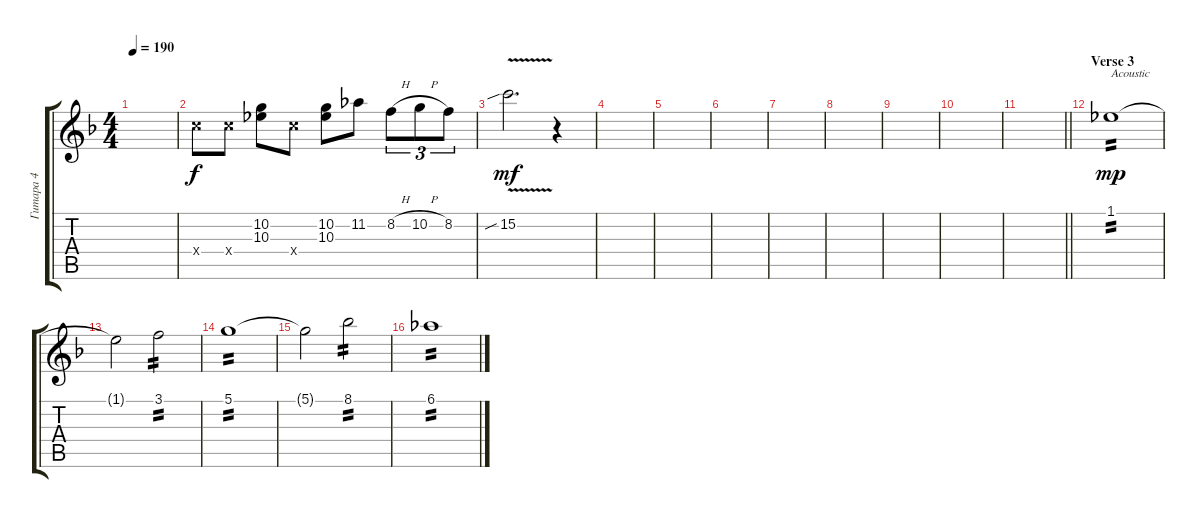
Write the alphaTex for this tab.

\track ("Гитара 4" "Гитара 4") {instrument distortionguitar}
\staff {score tabs}
\tuning (D4 A3 F3 C3 G2 D2) {hide}
\ts (4 4)
\tempo 190
\clef g2
\ks dminor
|
12.4{x}.8 12.4{x}.8 (10.2 10.3).8 12.4{x}.8 (10.2 10.3).8 11.2.8 8.2{h}.8{tu (3 2)} 10.2{h}.8{tu (3 2)} 8.2.8{tu (3 2)} |
15.2{v sib}.2{d dy mf} r.4 |
|
|
|
|
|
|
|
\barLineRight lightlight
|
\section ("" "Verse 3")
1.1.1{txt "Acoustic" tp 2 dy mp instrument acousticguitarsteel} |
1.1{t}.2 3.1.2{tp 2} |
5.1.1{tp 2} |
5.1{t}.2 8.1.2{tp 2} |
6.1.1{tp 2}
